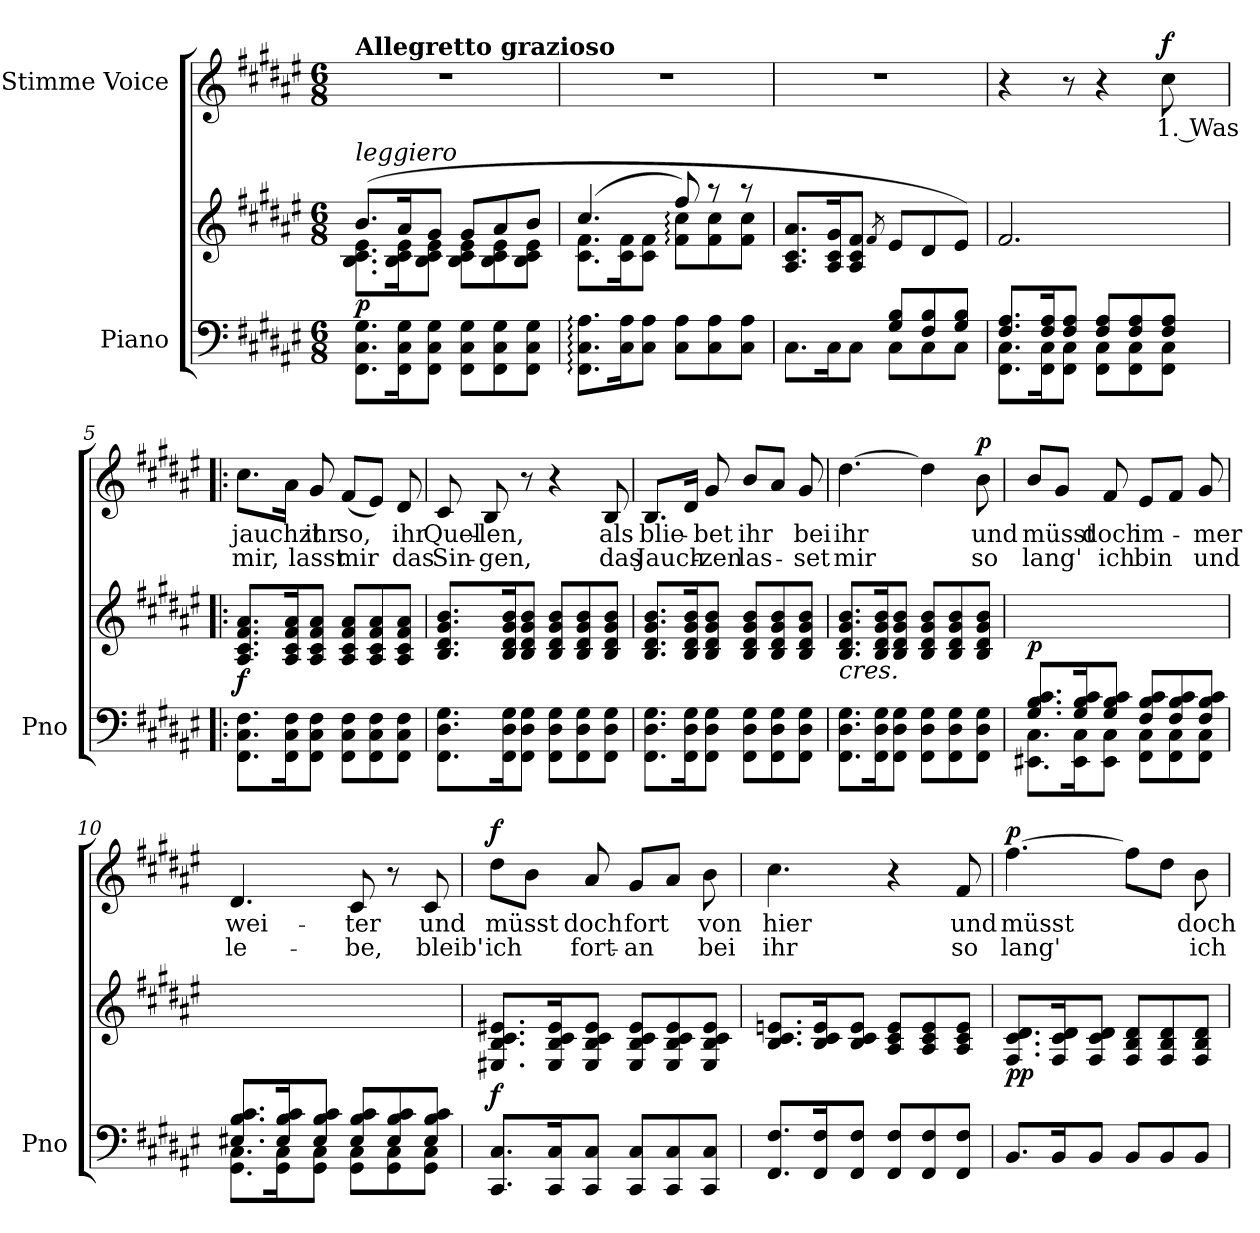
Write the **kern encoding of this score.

**kern	**kern	**dynam	**kern	**text	**text	**dynam
*part2	*part2	*part2	*part1	*part1	*part1	*part1
*staff3	*staff2	*staff2/3	*staff1	*staff1	*staff1	*staff1
*I"Piano	*	*	*I"Stimme Voice	*	*	*
*I'Pno	*	*	*	*	*	*
*clefF4	*clefG2	*	*clefG2	*	*	*
*k[f#c#g#d#a#e#]	*k[f#c#g#d#a#e#]	*	*k[f#c#g#d#a#e#]	*	*	*
*M6/8	*M6/8	*	*M6/8	*	*	*
=1	=1	=1	=1	=1	=1	=1
*	*^	*	*	*	*	*
!	!	!	!	!LO:TX:a:B:t=Allegretto grazioso	!	!	!
!	!LO:TX:i:t=leggiero	!	!	!	!	!	!
!	!	!	!LO:DY:b	!	!	!	!
8.FF#\ 8.C#\ 8.G#\L	(8.b/L	8.B\ 8.c#\ 8.e#\L	p	2.r	.	.	.
16FF#\ 16C#\ 16G#\K	16a#/K	16B\ 16c#\ 16e#\K	.	.	.	.	.
8FF#\ 8C#\ 8G#\J	8g#/J	8B\ 8c#\ 8e#\J	.	.	.	.	.
8FF#\ 8C#\ 8G#\L	8g#/L	8B\ 8c#\ 8e#\L	.	.	.	.	.
8FF#\ 8C#\ 8G#\	8a#/	8B\ 8c#\ 8e#\	.	.	.	.	.
8FF#\ 8C#\ 8G#\J	8b/J	8B\ 8c#\ 8e#\J	.	.	.	.	.
=2	=2	=2	=2	=2	=2	=2	=2
8.FF#\:: 8.C#\:: 8.A#\::L	(4.cc#/	8.c#\ 8.f#\L	.	2.r	.	.	.
16C#\ 16A#\K	.	16c#\ 16f#\K	.	.	.	.	.
8C#\ 8A#\J	.	8c#\ 8f#\J	.	.	.	.	.
8C#\ 8A#\L	8ff#/)	8f#\:: 8cc#\::L	.	.	.	.	.
8C#\ 8A#\	8r	8f#\ 8cc#\	.	.	.	.	.
8C#\ 8A#\J	8r	8f#\ 8cc#\J	.	.	.	.	.
*	*v	*v	*	*	*	*	*
=3	=3	=3	=3	=3	=3	=3
*^	*	*	*	*	*	*
4.ryy	8.C#\L	8.A#/ 8.c#/ 8.a#/L	.	2.r	.	.	.
.	16C#\K	16A#/ 16c#/ 16g#/K	.	.	.	.	.
.	8C#\J	8A#/ 8c#/ 8f#/J	.	.	.	.	.
.	.	8qf#/	.	.	.	.	.
8G#/ 8B/L	8C#\L	8e#/L	.	.	.	.	.
8F#/ 8B/	8C#\	8d#/	.	.	.	.	.
8G#/ 8B/J	8C#\J	8e#/J)	.	.	.	.	.
=4	=4	=4	=4	=4	=4	=4	=4
8.F#/ 8.A#/L	8.FF#\ 8.C#\L	2.f#/	.	4r	.	.	.
16F#/ 16A#/K	16FF#\ 16C#\K	.	.	.	.	.	.
8F#/ 8A#/J	8FF#\ 8C#\J	.	.	8r	.	.	.
8F#/ 8A#/L	8FF#\ 8C#\L	.	.	4r	.	.	.
8F#/ 8A#/	8FF#\ 8C#\	.	.	.	.	.	.
!	!	!	!	!	!	!	!LO:DY:a
8F#/ 8A#/J	8FF#\ 8C#\J	.	.	8cc#\	1. Was	.	f
=5!|:	=5!|:	=5!|:	=5!|:	=5!|:	=5!|:	=5!|:	=5!|:
!	!	!	!LO:DY:b	!	!	!	!
*v	*v	*	*	*	*	*	*
8.FF#\ 8.C#\ 8.F#\L	8.A#/ 8.c#/ 8.f#/ 8.a#/L	f	8.cc#\L	jauchzt	mir,	.
16FF#\ 16C#\ 16F#\K	16A#/ 16c#/ 16f#/ 16a#/K	.	16a#\Jk	.	.	.
8FF#\ 8C#\ 8F#\J	8A#/ 8c#/ 8f#/ 8a#/J	.	8g#/	ihr	lasst	.
8FF#\ 8C#\ 8F#\L	8A#/ 8c#/ 8f#/ 8a#/L	.	(8f#/L	so,	mir	.
8FF#\ 8C#\ 8F#\	8A#/ 8c#/ 8f#/ 8a#/	.	8e#/J)	.	.	.
8FF#\ 8C#\ 8F#\J	8A#/ 8c#/ 8f#/ 8a#/J	.	8d#/	ihr	das	.
=6	=6	=6	=6	=6	=6	=6
8.FF#\ 8.D#\ 8.G#\L	8.B/ 8.d#/ 8.g#/ 8.b/L	.	8c#/	Quel-	Sin-	.
.	.	.	8B/	-len,	-gen,	.
16FF#\ 16D#\ 16G#\K	16B/ 16d#/ 16g#/ 16b/K	.	.	.	.	.
8FF#\ 8D#\ 8G#\J	8B/ 8d#/ 8g#/ 8b/J	.	8r	.	.	.
8FF#\ 8D#\ 8G#\L	8B/ 8d#/ 8g#/ 8b/L	.	4r	.	.	.
8FF#\ 8D#\ 8G#\	8B/ 8d#/ 8g#/ 8b/	.	.	.	.	.
8FF#\ 8D#\ 8G#\J	8B/ 8d#/ 8g#/ 8b/J	.	8B/	als	das	.
=7	=7	=7	=7	=7	=7	=7
8.FF#\ 8.D#\ 8.G#\L	8.B/ 8.d#/ 8.g#/ 8.b/L	.	8.B/L	blie-	Jauch-	.
16FF#\ 16D#\ 16G#\K	16B/ 16d#/ 16g#/ 16b/K	.	16d#/Jk	.	.	.
8FF#\ 8D#\ 8G#\J	8B/ 8d#/ 8g#/ 8b/J	.	8g#/	-bet	-zen	.
8FF#\ 8D#\ 8G#\L	8B/ 8d#/ 8g#/ 8b/L	.	8b/L	ihr	las-	.
8FF#\ 8D#\ 8G#\	8B/ 8d#/ 8g#/ 8b/	.	8a#/J	.	.	.
8FF#\ 8D#\ 8G#\J	8B/ 8d#/ 8g#/ 8b/J	.	8g#/	bei	-set	.
=8	=8	=8	=8	=8	=8	=8
!	!LO:TX:b:i:t=cres.	!	!	!	!	!
8.FF#\ 8.D#\ 8.G#\L	8.B/ 8.d#/ 8.g#/ 8.b/L	.	[4.dd#\	ihr	mir	.
16FF#\ 16D#\ 16G#\K	16B/ 16d#/ 16g#/ 16b/K	.	.	.	.	.
8FF#\ 8D#\ 8G#\J	8B/ 8d#/ 8g#/ 8b/J	.	.	.	.	.
8FF#\ 8D#\ 8G#\L	8B/ 8d#/ 8g#/ 8b/L	.	4dd#\]	.	.	.
8FF#\ 8D#\ 8G#\	8B/ 8d#/ 8g#/ 8b/	.	.	.	.	.
!	!	!	!	!	!	!LO:DY:a
8FF#\ 8D#\ 8G#\J	8B/ 8d#/ 8g#/ 8b/J	.	8b\	und	so	p
=9	=9	=9	=9	=9	=9	=9
*^	*	*	*	*	*	*
!	!	!	!LO:DY:b	!	!	!	!
8.G#/ 8.B/ 8.c#/L	8.EE#X\ 8.C#\L	2.ryy	p	8b/L	müsst	lang'	.
.	.	.	.	8g#/J	.	.	.
16G#/ 16B/ 16c#/K	16EE#\ 16C#\K	.	.	.	.	.	.
8G#/ 8B/ 8c#/J	8EE#\ 8C#\J	.	.	8f#/	doch	ich	.
8F#/ 8B/ 8c#/L	8FF#\ 8C#\L	.	.	8e#/L	im-	bin	.
8F#/ 8B/ 8c#/	8FF#\ 8C#\	.	.	8f#/J	.	.	.
8F#/ 8B/ 8c#/J	8FF#\ 8C#\J	.	.	8g#/	-mer	und	.
=10	=10	=10	=10	=10	=10	=10	=10
8.E#X/ 8.B/ 8.c#/L	8.GG#\ 8.C#\L	2.ryy	.	4.d#/	wei-	le-	.
16E#/ 16B/ 16c#/K	16GG#\ 16C#\K	.	.	.	.	.	.
8E#/ 8B/ 8c#/J	8GG#\ 8C#\J	.	.	.	.	.	.
8E#/ 8B/ 8c#/L	8GG#\ 8C#\L	.	.	8c#/	-ter	-be,	.
8E#/ 8B/ 8c#/	8GG#\ 8C#\	.	.	8r	.	.	.
8E#/ 8B/ 8c#/J	8GG#\ 8C#\J	.	.	8c#/	und	bleib'	.
=11	=11	=11	=11	=11	=11	=11	=11
!	!	!	!LO:DY:b	!	!	!	!LO:DY:a
*v	*v	*	*	*	*	*	*
8.CC#/ 8.C#/L	8.E#X/ 8.B/ 8.c#/ 8.e#X/L	f	8dd#\L	müsst	ich	f
.	.	.	8b\J	.	.	.
16CC#/ 16C#/K	16E#/ 16B/ 16c#/ 16e#/K	.	.	.	.	.
8CC#/ 8C#/J	8E#/ 8B/ 8c#/ 8e#/J	.	8a#/	doch	fort-	.
8CC#/ 8C#/L	8E#/ 8B/ 8c#/ 8e#/L	.	8g#/L	fort	-an	.
8CC#/ 8C#/	8E#/ 8B/ 8c#/ 8e#/	.	8a#/J	.	.	.
8CC#/ 8C#/J	8E#/ 8B/ 8c#/ 8e#/J	.	8b\	von	bei	.
=12	=12	=12	=12	=12	=12	=12
8.FF#/ 8.F#/L	8.B/ 8.c#/ 8.en/L	.	4.cc#\	hier	ihr	.
16FF#/ 16F#/K	16B/ 16c#/ 16e/K	.	.	.	.	.
8FF#/ 8F#/J	8B/ 8c#/ 8e/J	.	.	.	.	.
8FF#/ 8F#/L	8A#/ 8c#/ 8e/L	.	4r	.	.	.
8FF#/ 8F#/	8A#/ 8c#/ 8e/	.	.	.	.	.
8FF#/ 8F#/J	8A#/ 8c#/ 8e/J	.	8f#/	und	so	.
=13	=13	=13	=13	=13	=13	=13
!	!	!LO:DY:b	!	!	!	!LO:DY:a
8.BB/L	8.F#/ 8.c#/ 8.d#/L	pp	[4.ff#\	müsst	lang'	p
16BB/K	16F#/ 16c#/ 16d#/K	.	.	.	.	.
8BB/J	8F#/ 8c#/ 8d#/J	.	.	.	.	.
8BB/L	8F#/ 8B/ 8d#/L	.	8ff#\L]	.	.	.
8BB/	8F#/ 8B/ 8d#/	.	8dd#\J	.	.	.
8BB/J	8F#/ 8B/ 8d#/J	.	8b\	doch	ich	.
=	=	=	=	=	=	=
*-	*-	*-	*-	*-	*-	*-
